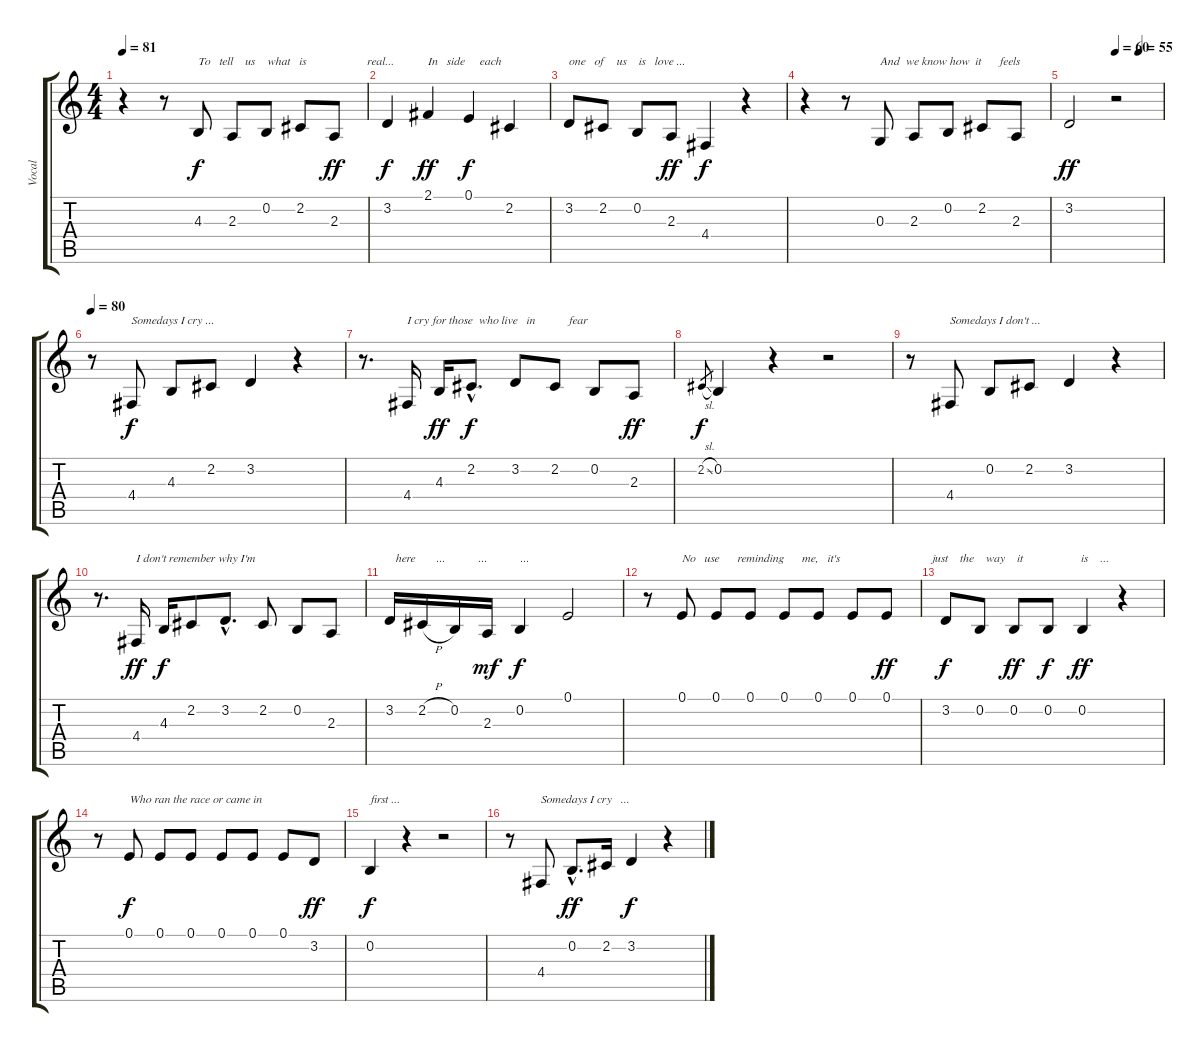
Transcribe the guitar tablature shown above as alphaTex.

\track ("Vocal" "Vocal") {instrument voiceoohs}
\staff {score tabs}
\tuning (E4 B3 G3 D3 A2 E2) {hide}
\ts (4 4)
\tempo 81
\clef g2
\ks c
r.4{dy ff} r.8 4.3.8{txt "To   tell    us    what   is " dy f} 2.3.8 0.2.8 2.2.8 2.3.8{txt "           real..." dy ff} |
3.2.4{dy f} 2.1.4{txt "In   side     each" dy ff} 0.1.4{dy f} 2.2.4 |
3.2.8{txt "one   of    us    is   love ..."} 2.2.8 0.2.8 2.3.8{dy ff} 4.4.4{dy f} r.4 |
r.4 r.8 0.3.8{txt "And  we know how  it      feels "} 2.3.8 0.2.8 2.2.8 2.3.8 |
\tempo (60 0.5)
\tempo (55 0.75)
3.2.2{dy ff} r.2 |
\tempo 81
\tempo 80
r.8 4.4.8{txt "Somedays I cry ..." dy f} 4.3.8 2.2.8 3.2.4 r.4 |
r.8{d} 4.4.16{txt "I cry for those  who live   in           fear  "} 4.3.16{dy ff} 2.2{hac}.8{d dy f} 3.2.8 2.2.8 0.2.8 2.3.8{dy ff} |
2.2{sl}.8{gr dy f} 0.2.4 r.4 r.2 |
r.8 4.4.8{txt "Somedays I don't ..."} 0.2.8 2.2.8 3.2.4 r.4 |
r.8{d} 4.4.16{txt "I don't remember why I'm" dy ff} 4.3.16{dy f} 2.2.8 3.2{hac}.8{d} 2.2.8 0.2.8 2.3.8 |
3.2.16{txt "  here       ...           ...           ..."} 2.2{h}.16 0.2.16 2.3.16{dy mf} 0.2.4{dy f} 0.1.2 |
r.8 0.1.8{txt "No   use      reminding      me,   it's"} 0.1.8 0.1.8 0.1.8 0.1.8 0.1.8 0.1.8{txt "               just    the    way    it    " dy ff} |
3.2.8{dy f} 0.2.8 0.2.8{dy ff} 0.2.8{txt "           is    ..." dy f} 0.2.4{dy ff} r.4 |
r.8 0.1.8{txt "Who ran the race or came in " dy f} 0.1.8 0.1.8 0.1.8 0.1.8 0.1.8 3.2.8{dy ff} |
0.2.4{txt "first ..." dy f} r.4 r.2 |
r.8 4.4.8{txt "Somedays I cry   ..."} 0.2{hac}.8{d dy ff} 2.2.16 3.2.4{dy f} r.4
